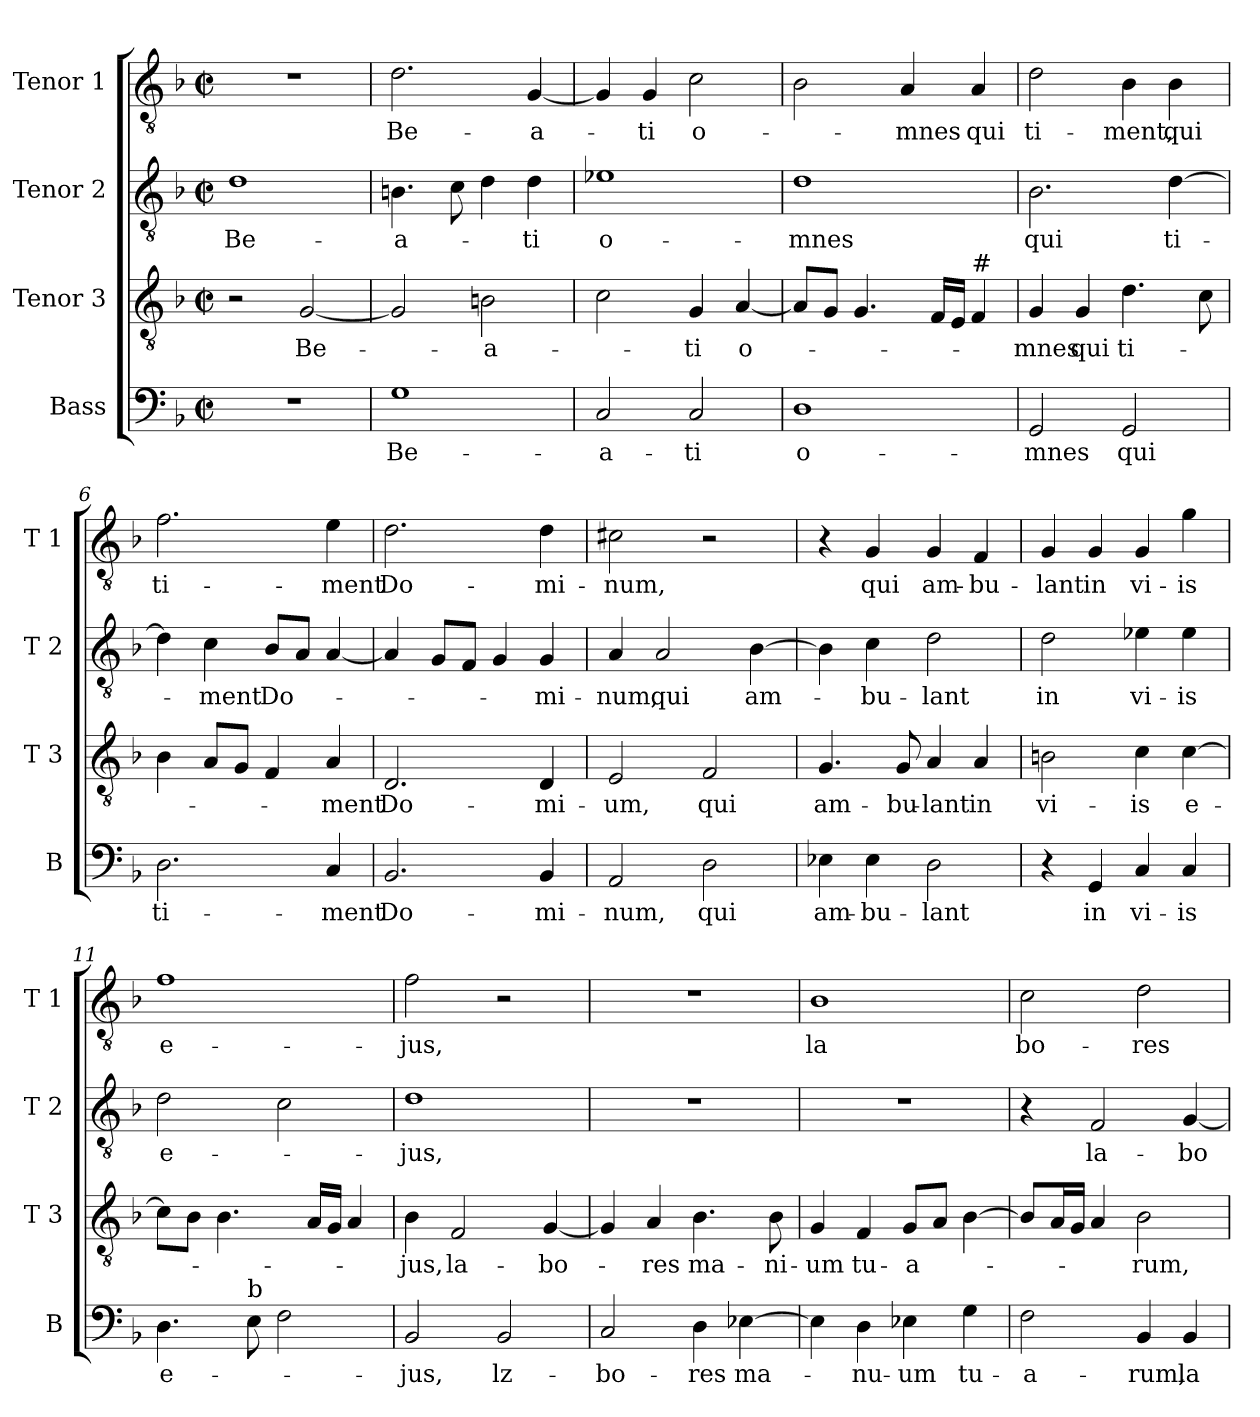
**kern	**text	**kern	**text	**kern	**text	**kern	**text
*part4	*part4	*part3	*part3	*part2	*part2	*part1	*part1
*staff4	*staff4	*staff3	*staff3	*staff2	*staff2	*staff1	*staff1
*I"Bass	*	*I"Tenor 3	*	*I"Tenor 2	*	*I"Tenor 1	*
*I'B	*	*I'T 3	*	*I'T 2	*	*I'T 1	*
*clefF4	*	*clefGv2	*	*clefGv2	*	*clefGv2	*
*k[b-]	*	*k[b-]	*	*k[b-]	*	*k[b-]	*
*F:	*	*F:	*	*F:	*	*F:	*
*M2/2	*	*M2/2	*	*M2/2	*	*M2/2	*
*met(c|)	*	*met(c|)	*	*met(c|)	*	*met(c|)	*
=1	=1	=1	=1	=1	=1	=1	=1
!	!	!	!	!	!LO:LY:b	!	!
1r	.	2r	.	1d	Be-	1r	.
!	!	!	!LO:LY:b	!	!	!	!
.	.	[2G/	Be-	.	.	.	.
=2	=2	=2	=2	=2	=2	=2	=2
!	!LO:LY:b	!	!	!	!LO:LY:b	!	!LO:LY:b
1G	Be-	2G/]	.	4.Bn\	-a-	2.d\	Be-
.	.	.	.	8c\	.	.	.
!	!	!	!LO:LY:b	!	!	!	!
.	.	2Bn\	-a-	4d\	.	.	.
!	!	!	!	!	!LO:LY:b	!	!LO:LY:b
.	.	.	.	4d\	-ti	[4G/	-a-
=3	=3	=3	=3	=3	=3	=3	=3
!	!LO:LY:b	!	!	!	!LO:LY:b	!	!
2C/	-a-	2c\	.	1e-X	o-	4G/]	.
!	!	!	!	!	!	!	!LO:LY:b
.	.	.	.	.	.	4G/	-ti
!	!LO:LY:b	!	!LO:LY:b	!	!	!	!LO:LY:b
2C/	-ti	4G/	-ti	.	.	2c\	o-
!	!	!	!LO:LY:b	!	!	!	!
.	.	[4A/	o-	.	.	.	.
=4	=4	=4	=4	=4	=4	=4	=4
!	!LO:LY:b	!	!	!	!LO:LY:b	!	!
1D	o-	8A/L]	.	1d	-mnes	2B-\	.
.	.	8G/J	.	.	.	.	.
.	.	4.G/	.	.	.	.	.
!	!	!	!	!	!	!	!LO:LY:b
.	.	.	.	.	.	4A/	-mnes
.	.	16F/LL	.	.	.	.	.
.	.	16E/JJ	.	.	.	.	.
!	!	!LO:TX:a:t=#	!	!	!	!	!
!	!	!	!	!	!	!	!LO:LY:b
.	.	4F/	.	.	.	4A/	qui
=5	=5	=5	=5	=5	=5	=5	=5
!	!LO:LY:b	!	!LO:LY:b	!	!LO:LY:b	!	!LO:LY:b
2GG/	-mnes	4G/	-mnes	2.B-\	qui	2d\	ti-
!	!	!	!LO:LY:b	!	!	!	!
.	.	4G/	qui	.	.	.	.
!	!LO:LY:b	!	!LO:LY:b	!	!	!	!LO:LY:b
2GG/	qui	4.d\	ti-	.	.	4B-\	-ment,
!	!	!	!	!	!LO:LY:b	!	!LO:LY:b
.	.	.	.	[4d\	ti-	4B-\	qui
.	.	8c\	.	.	.	.	.
=6	=6	=6	=6	=6	=6	=6	=6
!	!LO:LY:b	!	!	!	!	!	!LO:LY:b
2.D\	ti-	4B-\	.	4d\]	.	2.f\	ti-
!	!	!	!	!	!LO:LY:b	!	!
.	.	8A/L	.	4c\	-ment	.	.
.	.	8G/J	.	.	.	.	.
!	!	!	!	!	!LO:LY:b	!	!
.	.	4F/	.	8B-/L	Do-	.	.
.	.	.	.	8A/J	.	.	.
!	!LO:LY:b	!	!LO:LY:b	!	!	!	!LO:LY:b
4C/	-ment	4A/	-ment	[4A/	.	4e\	-ment
!!LO:LB:g=z
=7	=7	=7	=7	=7	=7	=7	=7
!	!LO:LY:b	!	!LO:LY:b	!	!	!	!LO:LY:b
2.BB-/	Do-	2.D/	Do-	4A/]	.	2.d\	Do-
.	.	.	.	8G/L	.	.	.
.	.	.	.	8F/J	.	.	.
.	.	.	.	4G/	.	.	.
!	!LO:LY:b	!	!LO:LY:b	!	!LO:LY:b	!	!LO:LY:b
4BB-/	-mi-	4D/	-mi-	4G/	-mi-	4d\	-mi-
=8	=8	=8	=8	=8	=8	=8	=8
!	!LO:LY:b	!	!LO:LY:b	!	!LO:LY:b	!	!LO:LY:b
2AA/	-num,	2E/	-um,	4A/	-num,	2c#X\	-num,
!	!	!	!	!	!LO:LY:b	!	!
.	.	.	.	2A/	qui	.	.
!	!LO:LY:b	!	!LO:LY:b	!	!	!	!
2D\	qui	2F/	qui	.	.	2r	.
!	!	!	!	!	!LO:LY:b	!	!
.	.	.	.	[4B-\	am-	.	.
=9	=9	=9	=9	=9	=9	=9	=9
!	!LO:LY:b	!	!LO:LY:b	!	!	!	!
4E-X\	am-	4.G/	am-	4B-\]	.	4r	.
!	!LO:LY:b	!	!	!	!LO:LY:b	!	!LO:LY:b
4E-\	-bu-	.	.	4c\	-bu-	4G/	qui
!	!	!	!LO:LY:b	!	!	!	!
.	.	8G/	-bu-	.	.	.	.
!	!LO:LY:b	!	!LO:LY:b	!	!LO:LY:b	!	!LO:LY:b
2D\	-lant	4A/	-lant	2d\	-lant	4G/	am-
!	!	!	!LO:LY:b	!	!	!	!LO:LY:b
.	.	4A/	in	.	.	4F/	-bu-
=10	=10	=10	=10	=10	=10	=10	=10
!	!	!	!LO:LY:b	!	!LO:LY:b	!	!LO:LY:b
4r	.	2Bn\	vi-	2d\	in	4G/	-lant
!	!LO:LY:b	!	!	!	!	!	!LO:LY:b
4GG/	in	.	.	.	.	4G/	in
!	!LO:LY:b	!	!LO:LY:b	!	!LO:LY:b	!	!LO:LY:b
4C/	vi-	4c\	-is	4e-X\	vi-	4G/	vi-
!	!LO:LY:b	!	!LO:LY:b	!	!LO:LY:b	!	!LO:LY:b
4C/	-is	[4c\	e-	4e-\	-is	4g\	-is
=11	=11	=11	=11	=11	=11	=11	=11
!	!LO:LY:b	!	!	!	!LO:LY:b	!	!LO:LY:b
4.D\	e-	8c\L]	.	2d\	e-	1f	e-
.	.	8B-\J	.	.	.	.	.
.	.	4.B-\	.	.	.	.	.
!LO:TX:a:t=b	!	!	!	!	!	!	!
8E\	.	.	.	.	.	.	.
2F\	.	.	.	2c\	.	.	.
.	.	16A/LL	.	.	.	.	.
.	.	16G/JJ	.	.	.	.	.
.	.	4A/	.	.	.	.	.
=12	=12	=12	=12	=12	=12	=12	=12
!	!LO:LY:b	!	!LO:LY:b	!	!LO:LY:b	!	!LO:LY:b
2BB-/	-jus,	4B-\	-jus,	1d	-jus,	2f\	-jus,
!	!	!	!LO:LY:b	!	!	!	!
.	.	2F/	la-	.	.	.	.
!	!LO:LY:b	!	!	!	!	!	!
2BB-/	lz-	.	.	.	.	2r	.
!	!	!	!LO:LY:b	!	!	!	!
.	.	[4G/	-bo-	.	.	.	.
!!LO:LB:g=z
=13	=13	=13	=13	=13	=13	=13	=13
!	!LO:LY:b	!	!	!	!	!	!
2C/	-bo-	4G/]	.	1r	.	1r	.
!	!	!	!LO:LY:b	!	!	!	!
.	.	4A/	-res	.	.	.	.
!	!LO:LY:b	!	!LO:LY:b	!	!	!	!
4D\	-res	4.B-\	ma-	.	.	.	.
!	!LO:LY:b	!	!	!	!	!	!
[4E-X\	ma-	.	.	.	.	.	.
!	!	!	!LO:LY:b	!	!	!	!
.	.	8B-\	-ni-	.	.	.	.
=14	=14	=14	=14	=14	=14	=14	=14
!	!	!	!LO:LY:b	!	!	!	!LO:LY:b
4E-\]	.	4G/	-um	1r	.	1B-	la
!	!LO:LY:b	!	!LO:LY:b	!	!	!	!
4D\	-nu-	4F/	tu-	.	.	.	.
!	!LO:LY:b	!	!LO:LY:b	!	!	!	!
4E-X\	-um	8G/L	-a-	.	.	.	.
.	.	8A/J	.	.	.	.	.
!	!LO:LY:b	!	!	!	!	!	!
4G\	tu-	[4B-\	.	.	.	.	.
=15	=15	=15	=15	=15	=15	=15	=15
!	!LO:LY:b	!	!	!	!	!	!LO:LY:b
2F\	-a-	8B-/L]	.	4r	.	2c\	bo-
.	.	16A/L	.	.	.	.	.
.	.	16G/JJ	.	.	.	.	.
!	!	!	!	!	!LO:LY:b	!	!
.	.	4A/	.	2F/	la-	.	.
!	!LO:LY:b	!	!LO:LY:b	!	!	!	!LO:LY:b
4BB-/	-rum,	2B-\	-rum,	.	.	2d\	-res
!	!LO:LY:b	!	!	!	!LO:LY:b	!	!
4BB-/	la-	.	.	[4G/	-bo-	.	.
=	=	=	=	=	=	=	=
*-	*-	*-	*-	*-	*-	*-	*-
